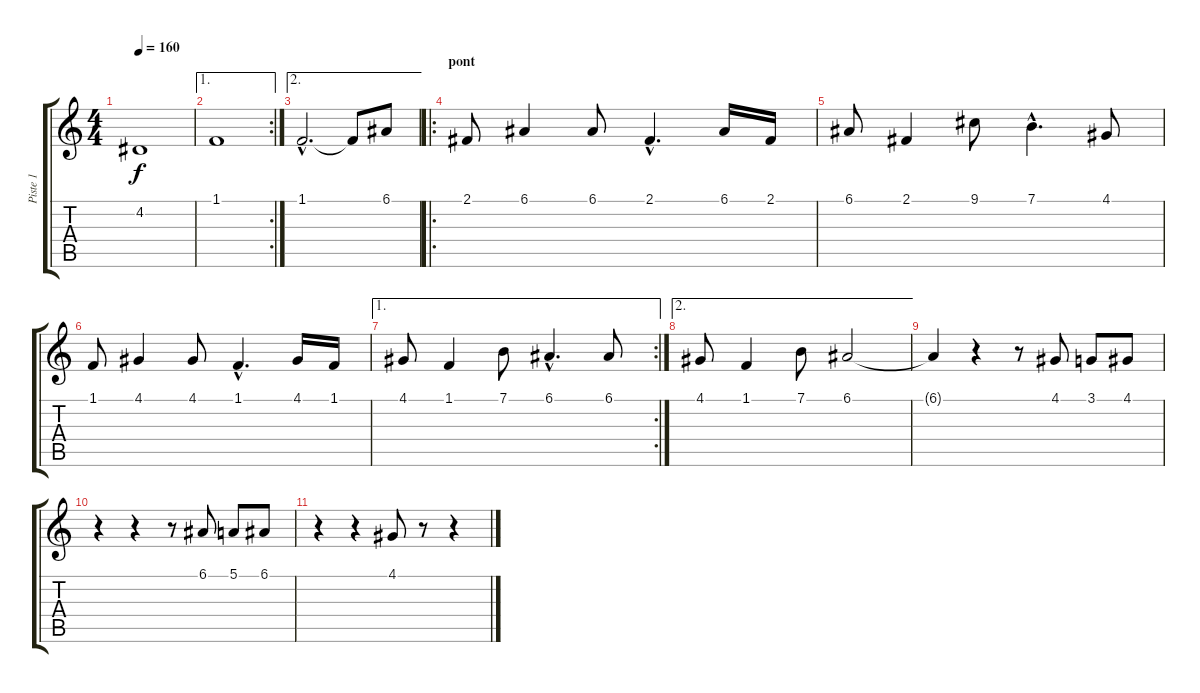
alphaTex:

\track ("Piste 1" "Piste 1") {instrument trumpet}
\staff {score tabs}
\tuning (E4 B3 G3 D3 A2 E2) {hide}
\ts (4 4)
\tempo 160
\clef g2
\ks c
4.2.1{dy f} |
\ae 1
\rc 2
1.1.1 |
\ae 2
1.1{hac}.2{d} 1.1{t}.8 6.1.8 |
\ro
\section ("" "pont")
2.1.8 6.1.4 6.1.8 2.1{hac}.4{d} 6.1.16 2.1.16 |
6.1.8 2.1.4 9.1.8 7.1{hac}.4{d} 4.1.8 |
1.1.8 4.1.4 4.1.8 1.1{hac}.4{d} 4.1.16 1.1.16 |
\ae 1
\rc 2
4.1.8 1.1.4 7.1.8 6.1{hac}.4{d} 6.1.8 |
\ae 2
4.1.8 1.1.4 7.1.8 6.1.2 |
6.1{t}.4 r.4 r.8 4.1.8 3.1.8 4.1.8 |
r.4 r.4 r.8 6.1.8 5.1.8 6.1.8 |
r.4 r.4 4.1.8 r.8 r.4
